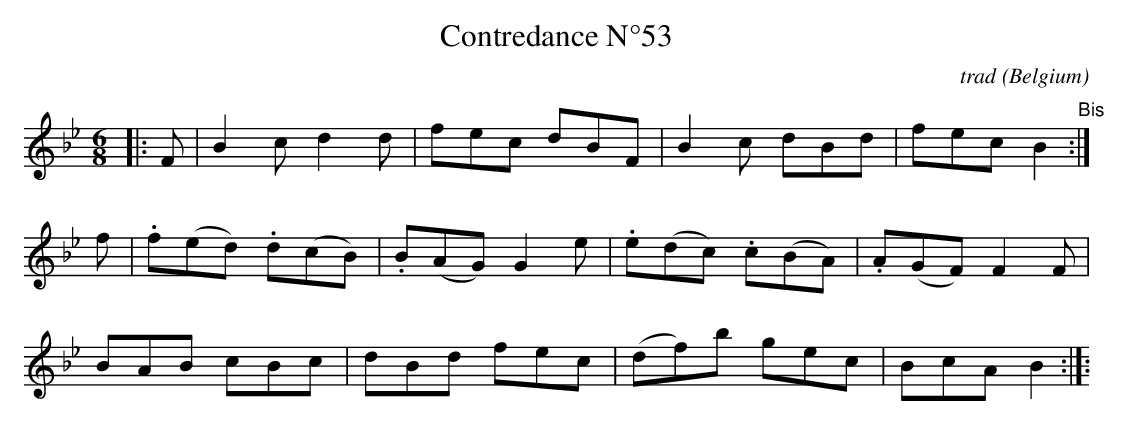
X:1
T:Contredance N°53
C:trad
O:Belgium
M:6/8
L:1/8
K:Bbmaj
|:F|B2c d2d|fec dBF|B2c dBd|fec B2"Bis":|
f|.f(ed) .d(cB)|.B(AG) G2e|.e(dc) .c(BA)|.A(GF) F2F|
BAB cBc|dBd fec|(df)b gec|BcA B2:|]:
